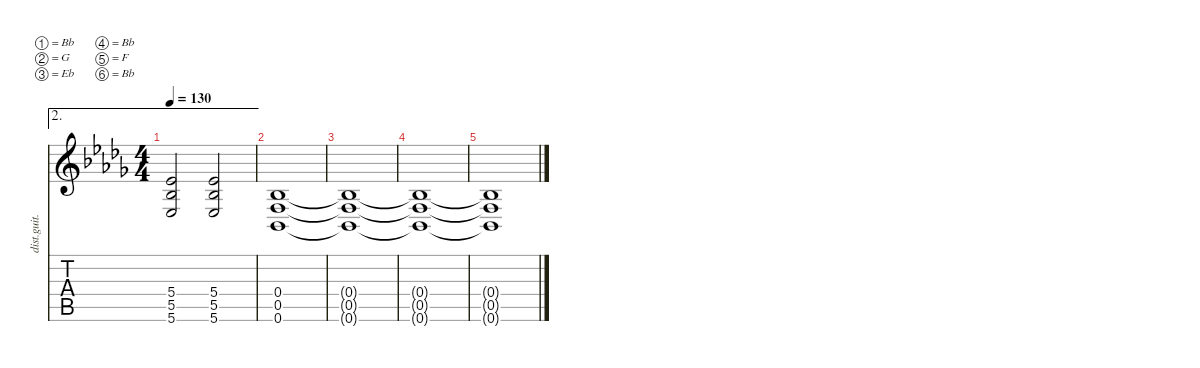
\defaultSystemsLayout 4
\hideDynamics
\bracketExtendMode nobrackets
\otherSystemsTrackNameOrientation horizontal
\track ("Guitar L" "dist.guit.") {instrument overdrivenguitar}
\staff {score tabs}
\tuning (Bb3 G3 Eb3 Bb2 F2 Bb1)
\ae 2
\ts (4 4)
\tempo 130
\clef g2
\ks bbminor
(5.6{acc b} 5.5{acc b} 5.4{acc b}).2{dy mf beam Up} (5.6{acc b} 5.5{acc b} 5.4{acc b}).2{beam Up} |
(0.4{acc b} 0.5{acc forcenatural} 0.6{acc b}).1{beam Up} |
(0.4{t acc b} 0.5{t acc forcenatural} 0.6{t acc b}).1{beam Up} |
(0.4{t acc b} 0.5{t acc forcenatural} 0.6{t acc b}).1{beam Up} |
(0.4{t acc b} 0.5{t acc forcenatural} 0.6{t acc b}).1{beam Up}
